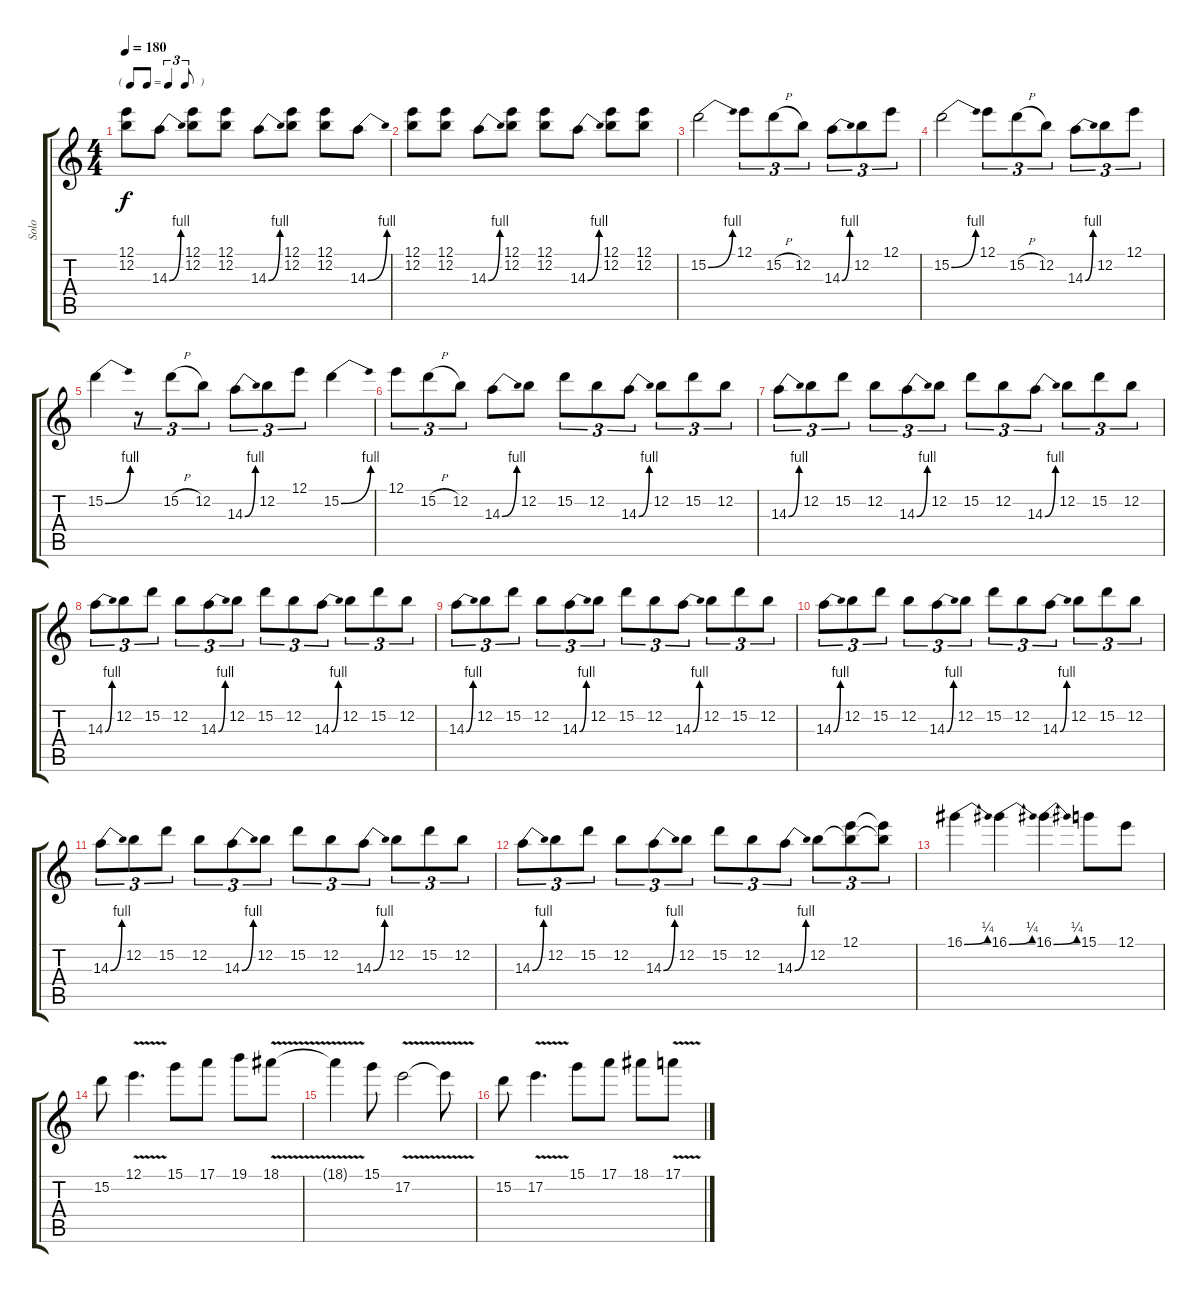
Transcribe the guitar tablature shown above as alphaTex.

\track ("Solo" "Solo") {instrument overdrivenguitar}
\staff {score tabs}
\tuning (E4 B3 G3 D3 A2 E2) {hide}
\ts (4 4)
\tf triplet8th
\tempo 180
\clef g2
\ks c
(12.1 12.2).8{dy f} 14.3{be (bend 0 0 60 4)}.8 (12.1 12.2).8 (12.1 12.2).8 14.3{be (bend 0 0 60 4)}.8 (12.1 12.2).8 (12.1 12.2).8 14.3{be (bend 0 0 60 4)}.8 |
(12.1 12.2).8 (12.1 12.2).8 14.3{be (bend 0 0 60 4)}.8 (12.1 12.2).8 (12.1 12.2).8 14.3{be (bend 0 0 60 4)}.8 (12.1 12.2).8 (12.1 12.2).8 |
15.2{be (bend 0 0 60 4)}.2 12.1.8{tu (3 2)} 15.2{h}.8{tu (3 2)} 12.2.8{tu (3 2)} 14.3{be (bend 0 0 60 4)}.8{tu (3 2)} 12.2.8{tu (3 2)} 12.1.8{tu (3 2)} |
15.2{be (bend 0 0 60 4)}.2 12.1.8{tu (3 2)} 15.2{h}.8{tu (3 2)} 12.2.8{tu (3 2)} 14.3{be (bend 0 0 60 4)}.8{tu (3 2)} 12.2.8{tu (3 2)} 12.1.8{tu (3 2)} |
15.2{be (bend 0 0 60 4)}.4 r.8{tu (3 2)} 15.2{h}.8{tu (3 2)} 12.2.8{tu (3 2)} 14.3{be (bend 0 0 60 4)}.8{tu (3 2)} 12.2.8{tu (3 2)} 12.1.8{tu (3 2)} 15.2{be (bend 0 0 60 4)}.4 |
12.1.8{tu (3 2)} 15.2{h}.8{tu (3 2)} 12.2.8{tu (3 2)} 14.3{be (bend 0 0 60 4)}.8 12.2.8 15.2.8{tu (3 2)} 12.2.8{tu (3 2)} 14.3{be (bend 0 0 60 4)}.8{tu (3 2)} 12.2.8{tu (3 2)} 15.2.8{tu (3 2)} 12.2.8{tu (3 2)} |
14.3{be (bend 0 0 60 4)}.8{tu (3 2)} 12.2.8{tu (3 2)} 15.2.8{tu (3 2)} 12.2.8{tu (3 2)} 14.3{be (bend 0 0 60 4)}.8{tu (3 2)} 12.2.8{tu (3 2)} 15.2.8{tu (3 2)} 12.2.8{tu (3 2)} 14.3{be (bend 0 0 60 4)}.8{tu (3 2)} 12.2.8{tu (3 2)} 15.2.8{tu (3 2)} 12.2.8{tu (3 2)} |
14.3{be (bend 0 0 60 4)}.8{tu (3 2)} 12.2.8{tu (3 2)} 15.2.8{tu (3 2)} 12.2.8{tu (3 2)} 14.3{be (bend 0 0 60 4)}.8{tu (3 2)} 12.2.8{tu (3 2)} 15.2.8{tu (3 2)} 12.2.8{tu (3 2)} 14.3{be (bend 0 0 60 4)}.8{tu (3 2)} 12.2.8{tu (3 2)} 15.2.8{tu (3 2)} 12.2.8{tu (3 2)} |
14.3{be (bend 0 0 60 4)}.8{tu (3 2)} 12.2.8{tu (3 2)} 15.2.8{tu (3 2)} 12.2.8{tu (3 2)} 14.3{be (bend 0 0 60 4)}.8{tu (3 2)} 12.2.8{tu (3 2)} 15.2.8{tu (3 2)} 12.2.8{tu (3 2)} 14.3{be (bend 0 0 60 4)}.8{tu (3 2)} 12.2.8{tu (3 2)} 15.2.8{tu (3 2)} 12.2.8{tu (3 2)} |
14.3{be (bend 0 0 60 4)}.8{tu (3 2)} 12.2.8{tu (3 2)} 15.2.8{tu (3 2)} 12.2.8{tu (3 2)} 14.3{be (bend 0 0 60 4)}.8{tu (3 2)} 12.2.8{tu (3 2)} 15.2.8{tu (3 2)} 12.2.8{tu (3 2)} 14.3{be (bend 0 0 60 4)}.8{tu (3 2)} 12.2.8{tu (3 2)} 15.2.8{tu (3 2)} 12.2.8{tu (3 2)} |
14.3{be (bend 0 0 60 4)}.8{tu (3 2)} 12.2.8{tu (3 2)} 15.2.8{tu (3 2)} 12.2.8{tu (3 2)} 14.3{be (bend 0 0 60 4)}.8{tu (3 2)} 12.2.8{tu (3 2)} 15.2.8{tu (3 2)} 12.2.8{tu (3 2)} 14.3{be (bend 0 0 60 4)}.8{tu (3 2)} 12.2.8{tu (3 2)} 15.2.8{tu (3 2)} 12.2.8{tu (3 2)} |
14.3{be (bend 0 0 60 4)}.8{tu (3 2)} 12.2.8{tu (3 2)} 15.2.8{tu (3 2)} 12.2.8{tu (3 2)} 14.3{be (bend 0 0 60 4)}.8{tu (3 2)} 12.2.8{tu (3 2)} 15.2.8{tu (3 2)} 12.2.8{tu (3 2)} 14.3{be (bend 0 0 60 4)}.8{tu (3 2)} 12.2.8{tu (3 2)} (12.1 12.2{t}).8{tu (3 2)} (12.1{t} 12.2{t}).8{tu (3 2)} |
16.1{be (bend 0 0 60 1)}.4 16.1{be (bend 0 0 60 1)}.4 16.1{be (bend 0 0 60 1)}.4 15.1.8 12.1.8 |
15.2.8 12.1{v}.4{d} 15.1.8 17.1.8 19.1.8 18.1{v}.8 |
18.1{t}.4 15.1.8 17.2{v}.2 17.2{t}.8 |
15.2.8 17.2{v}.4{d} 15.1.8 17.1.8 18.1.8 17.1{v}.8
